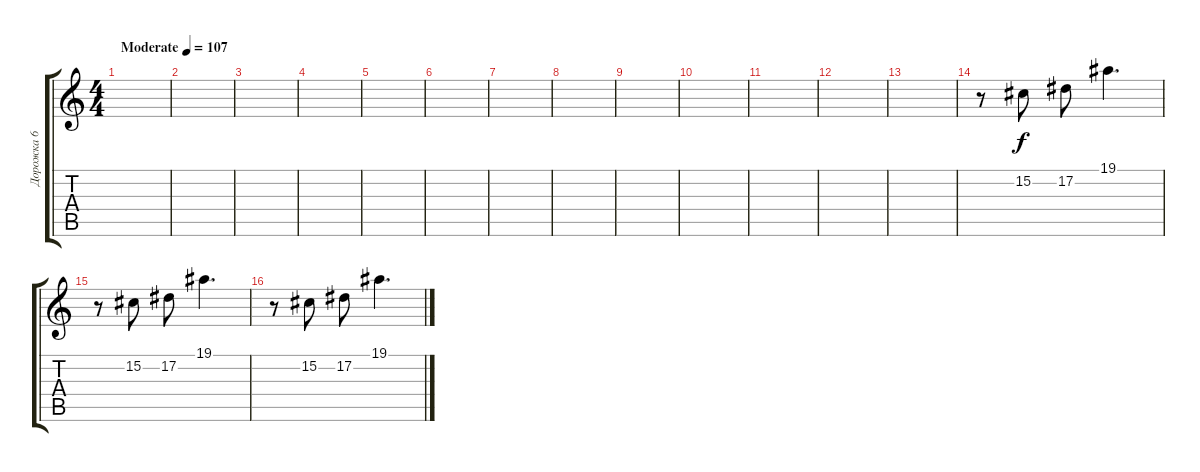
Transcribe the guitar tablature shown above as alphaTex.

\track ("Дорожка 6" "Дорожка 6") {instrument celesta}
\staff {score tabs}
\tuning (Eb4 Bb3 Gb3 Db3 Ab2 Db2) {hide}
\ts (4 4)
\tempo (107 "Moderate")
\clef g2
\ks c
|
|
|
|
|
|
|
|
|
|
|
|
|
r.8 15.2.8 17.2.8 19.1.4{d} |
r.8 15.2.8 17.2.8 19.1.4{d} |
r.8 15.2.8 17.2.8 19.1.4{d}
